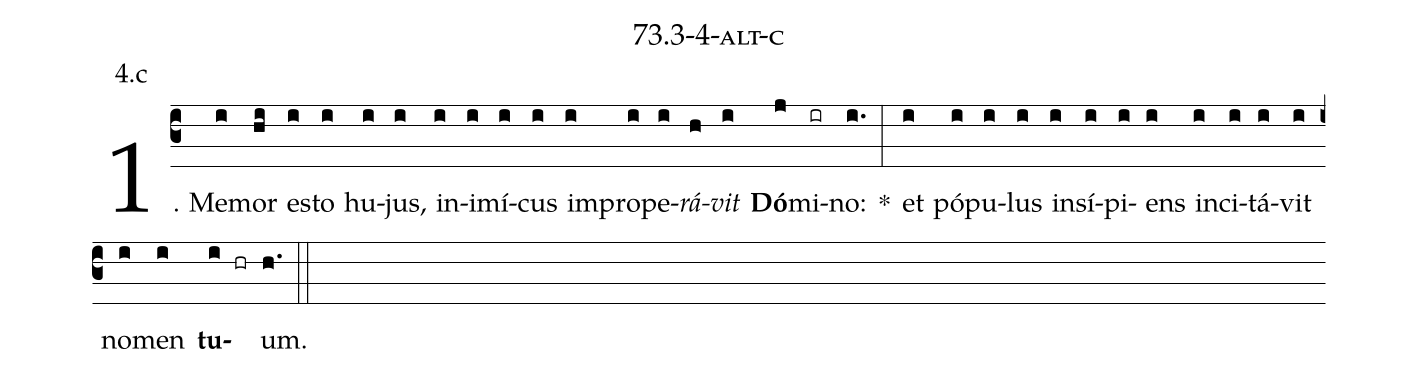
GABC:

name: 73.3-4-alt-c;
annotation: 4.c;
%%
(c3)1. Me(i)mor(hi) es(i)to(i) hu(i)jus,(i) in(i)i(i)mí(i)cus(i) im(i)pro(i)pe(i)<i>rá</i>(h)<i>vit</i>(i) <b>Dó</b>(j)mi(ir)no:(i.) *(:) et(i) pó(i)pu(i)lus(i) in(i)sí(i)pi(i)ens(i) in(i)ci(i)tá(i)vit(i) no(i)men(i) <b>tu</b>(i hr)um.(h.) (::)


%E(i) u(i) o(i) u(i) a(i) e.(h.) (::)
